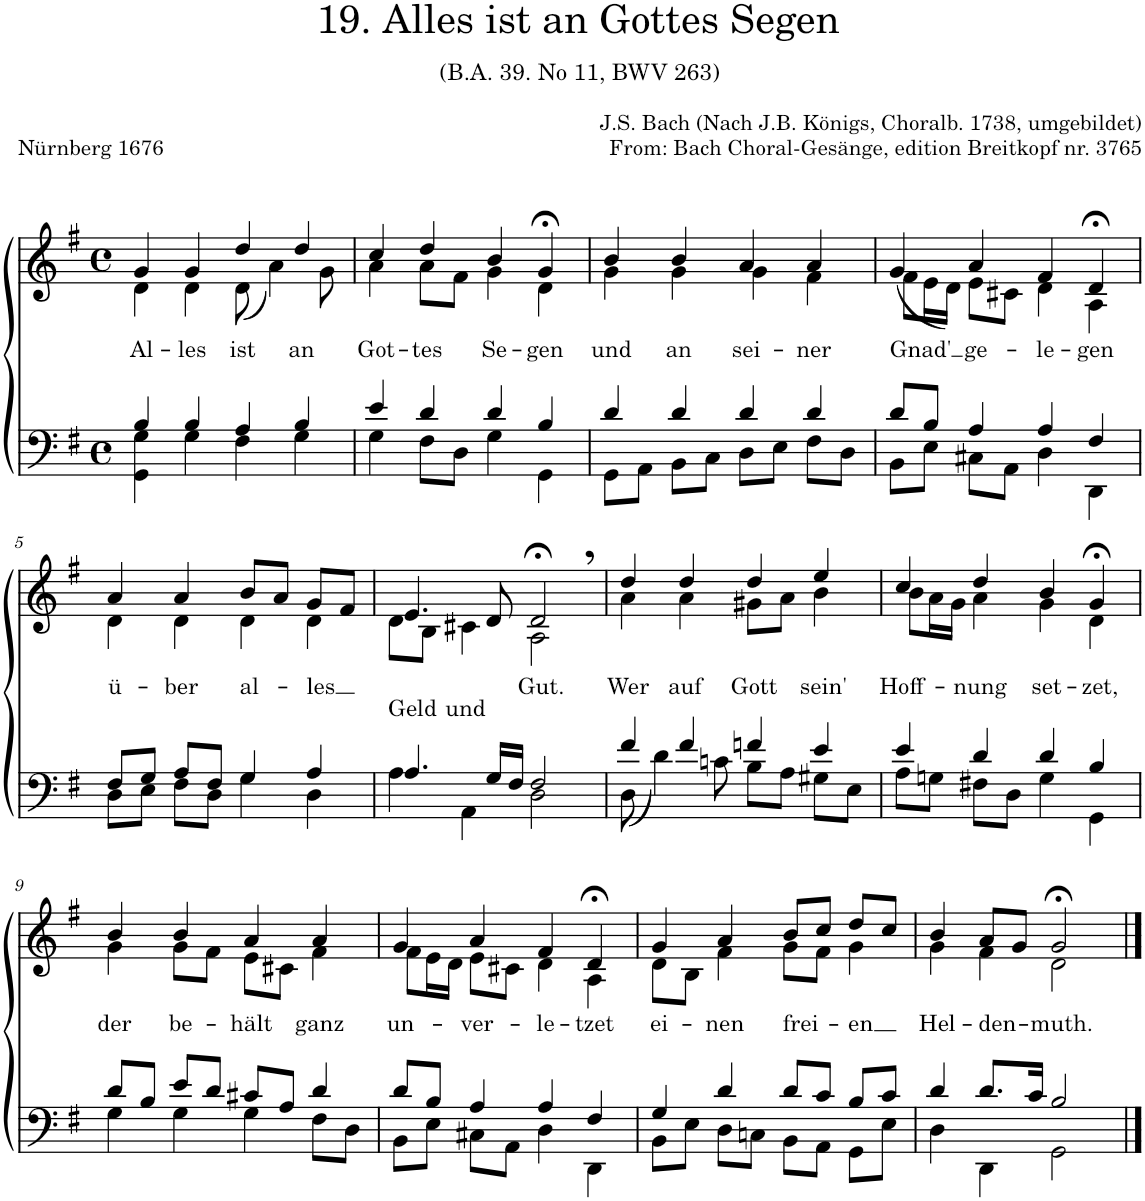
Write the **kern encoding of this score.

**kern	**kern	**text
*part2	*part1	*part1
*staff2	*staff1	*staff1
*I"Tenor/Bass	*I"Soprano/Alto	*
*clefF4	*clefG2	*
*k[f#]	*k[f#]	*
*M4/4	*M4/4	*
*met(c)	*met(c)	*
=1	=1	=1
*^	*	*
!	!	!	!LO:LY:b
*	*	*^	*
4B/	4GG\ 4G\	4g/	4d\	Al-
!	!	!	!	!LO:LY:b
4B/	4G\	4g/	4d\	-les
!	!	!	!	!LO:LY:b
4A/	4F#\	4dd/	(8d;\	ist
.	.	.	4a\)	.
!	!	!	!	!LO:LY:b
4B/	4G\	4dd/	.	an
.	.	.	8g\	.
=2	=2	=2	=2	=2
!	!	!	!	!LO:LY:b
4e/	4G\	4cc/	4a\	Got-
!	!	!	!	!LO:LY:b
4d/	8F#\L	4dd/	8a\L	-tes
.	8D\J	.	8f#\J	.
!	!	!	!	!LO:LY:b
4d/	4G\	4b/	4g\	Se-
!	!	!	!	!LO:LY:b
4B/	4GG\	4g;<,/	4d\	-gen
=3	=3	=3	=3	=3
!	!	!	!	!LO:LY:b
4d/	8GG\L	4b/	4g\	und
.	8AA\J	.	.	.
!	!	!	!	!LO:LY:b
4d/	8BB\L	4b/	4g\	an
.	8C\J	.	.	.
!	!	!	!	!LO:LY:b
4d/	8D\L	4a/	4g\	sei-
.	8E\J	.	.	.
!	!	!	!	!LO:LY:b
4d/	8F#\L	4a/	4f#\	-ner
.	8D\J	.	.	.
=4	=4	=4	=4	=4
!	!	!	!	!LO:LY:b
8d/L	8BB\L	(4g/	8f#\L	Gnad'
8B/J	8E\J	.	16e\L	.
.	.	.	16d\JJ)	.
!	!	!	!	!LO:LY:b
4A/	8C#X\L	4a/	8e\L	ge-
.	8AA\J	.	8c#X\J	.
!	!	!	!	!LO:LY:b
4A/	4D\	4f#/	4d\	-le-
!	!	!	!	!LO:LY:b
4F#/	4DD\	4d;<,/	4A\	-gen
!!LO:LB:g=z	!!
=5	=5	=5	=5	=5
!	!	!	!	!LO:LY:b
8F#/L	8D\L	4a/	4d\	ü-
8G/J	8E\J	.	.	.
!	!	!	!	!LO:LY:b
8A/L	8F#\L	4a/	4d\	-ber
8F#/J	8D\J	.	.	.
!	!	!	!	!LO:LY:b
4G/	4G\	8b/L	4d\	al-
.	.	8a/J	.	.
!	!	!	!	!LO:LY:b
4A/	4D\	8g/L	4d\	-les
.	.	8f#/J	.	.
=6	=6	=6	=6	=6
!	!	!	!	!LO:LY:b
4.A/	4A\	4.e/	8d\L	Geld
.	.	.	8B\J	.
.	4AA\	.	4c#X\	.
!	!	!	!	!LO:LY:b
16G/LL	.	8d/	.	und
16F#/JJ	.	.	.	.
!	!	!	!	!LO:LY:b
2F#/	2D\	2d;<,/	2A\	Gut.
=7	=7	=7	=7	=7
!	!	!	!	!LO:LY:b
4f#/	(8D\	4dd/	4a\	Wer
.	4d\)	.	.	.
!	!	!	!	!LO:LY:b
4f#/	.	4dd/	4a\	auf
.	8cn\	.	.	.
!	!	!	!	!LO:LY:b
4fn/	8B\L	4dd/	8g#X\L	Gott
.	8A\J	.	8a\J	.
!	!	!	!	!LO:LY:b
4e/	8G#X\L	4ee/	4b\	sein'
.	8E\J	.	.	.
=8	=8	=8	=8	=8
!	!	!	!	!LO:LY:b
4e/	8A\L	4cc/	8b\L	Hoff-
.	8Gn\J	.	16a\L	.
.	.	.	16g\JJ	.
!	!	!	!	!LO:LY:b
4d/	8F#X\L	4dd/	4a\	nung
.	8D\J	.	.	.
!	!	!	!	!LO:LY:b
4d/	4G\	4b/	4g\	set-
!	!	!	!	!LO:LY:b
4B/	4GG\	4g;<,/	4d\	-zet,
!!LO:LB:g=z	!!
=9	=9	=9	=9	=9
!	!	!	!	!LO:LY:b
8d/L	4G\	4b/	4g\	der
8B/J	.	.	.	.
!	!	!	!	!LO:LY:b
8e/L	4G\	4b/	8g\L	be-
8d/J	.	.	8f#\J	.
!	!	!	!	!LO:LY:b
8c#X/L	4G\	4a/	8e\L	-hält
8A/J	.	.	8c#X\J	.
!	!	!	!	!LO:LY:b
4d/	8F#\L	4a/	4f#\	ganz
.	8D\J	.	.	.
=10	=10	=10	=10	=10
!	!	!	!	!LO:LY:b
8d/L	8BB\L	4g/	8f#\L	un-
8B/J	8E\J	.	16e\L	.
.	.	.	16d\JJ	.
!	!	!	!	!LO:LY:b
4A/	8C#X\L	4a/	8e\L	-ver-
.	8AA\J	.	8c#X\J	.
!	!	!	!	!LO:LY:b
4A/	4D\	4f#/	4d\	-le-
!	!	!	!	!LO:LY:b
4F#/	4DD\	4d;<,/	4A\	-tzet
=11	=11	=11	=11	=11
!	!	!	!	!LO:LY:b
4G/	8BB\L	4g/	8d\L	ei-
.	8E\J	.	8B\J	.
!	!	!	!	!LO:LY:b
4d/	8D\L	4a/	4f#\	-nen
.	8Cn\J	.	.	.
!	!	!	!	!LO:LY:b
8d/L	8BB\L	8b/L	8g\L	frei-
8c/J	8AA\J	8cc/J	8f#\J	.
!	!	!	!	!LO:LY:b
8B/L	8GG\L	8dd/L	4g\	-en
8c/J	8E\J	8cc/J	.	.
=12	=12	=12	=12	=12
!	!	!	!	!LO:LY:b
4d/	4D\	4b/	4g\	Hel-
!	!	!	!	!LO:LY:b
8.d;</L	4DD\	8a/L	4f#\	-den-
.	.	8g/J	.	.
16c;</Jk	.	.	.	.
!	!	!	!	!LO:LY:b
2B/	2GG\	2g;</	2d\	-muth.
*v	*v	*	*	*
*	*v	*v	*
==	==	==
*-	*-	*-
